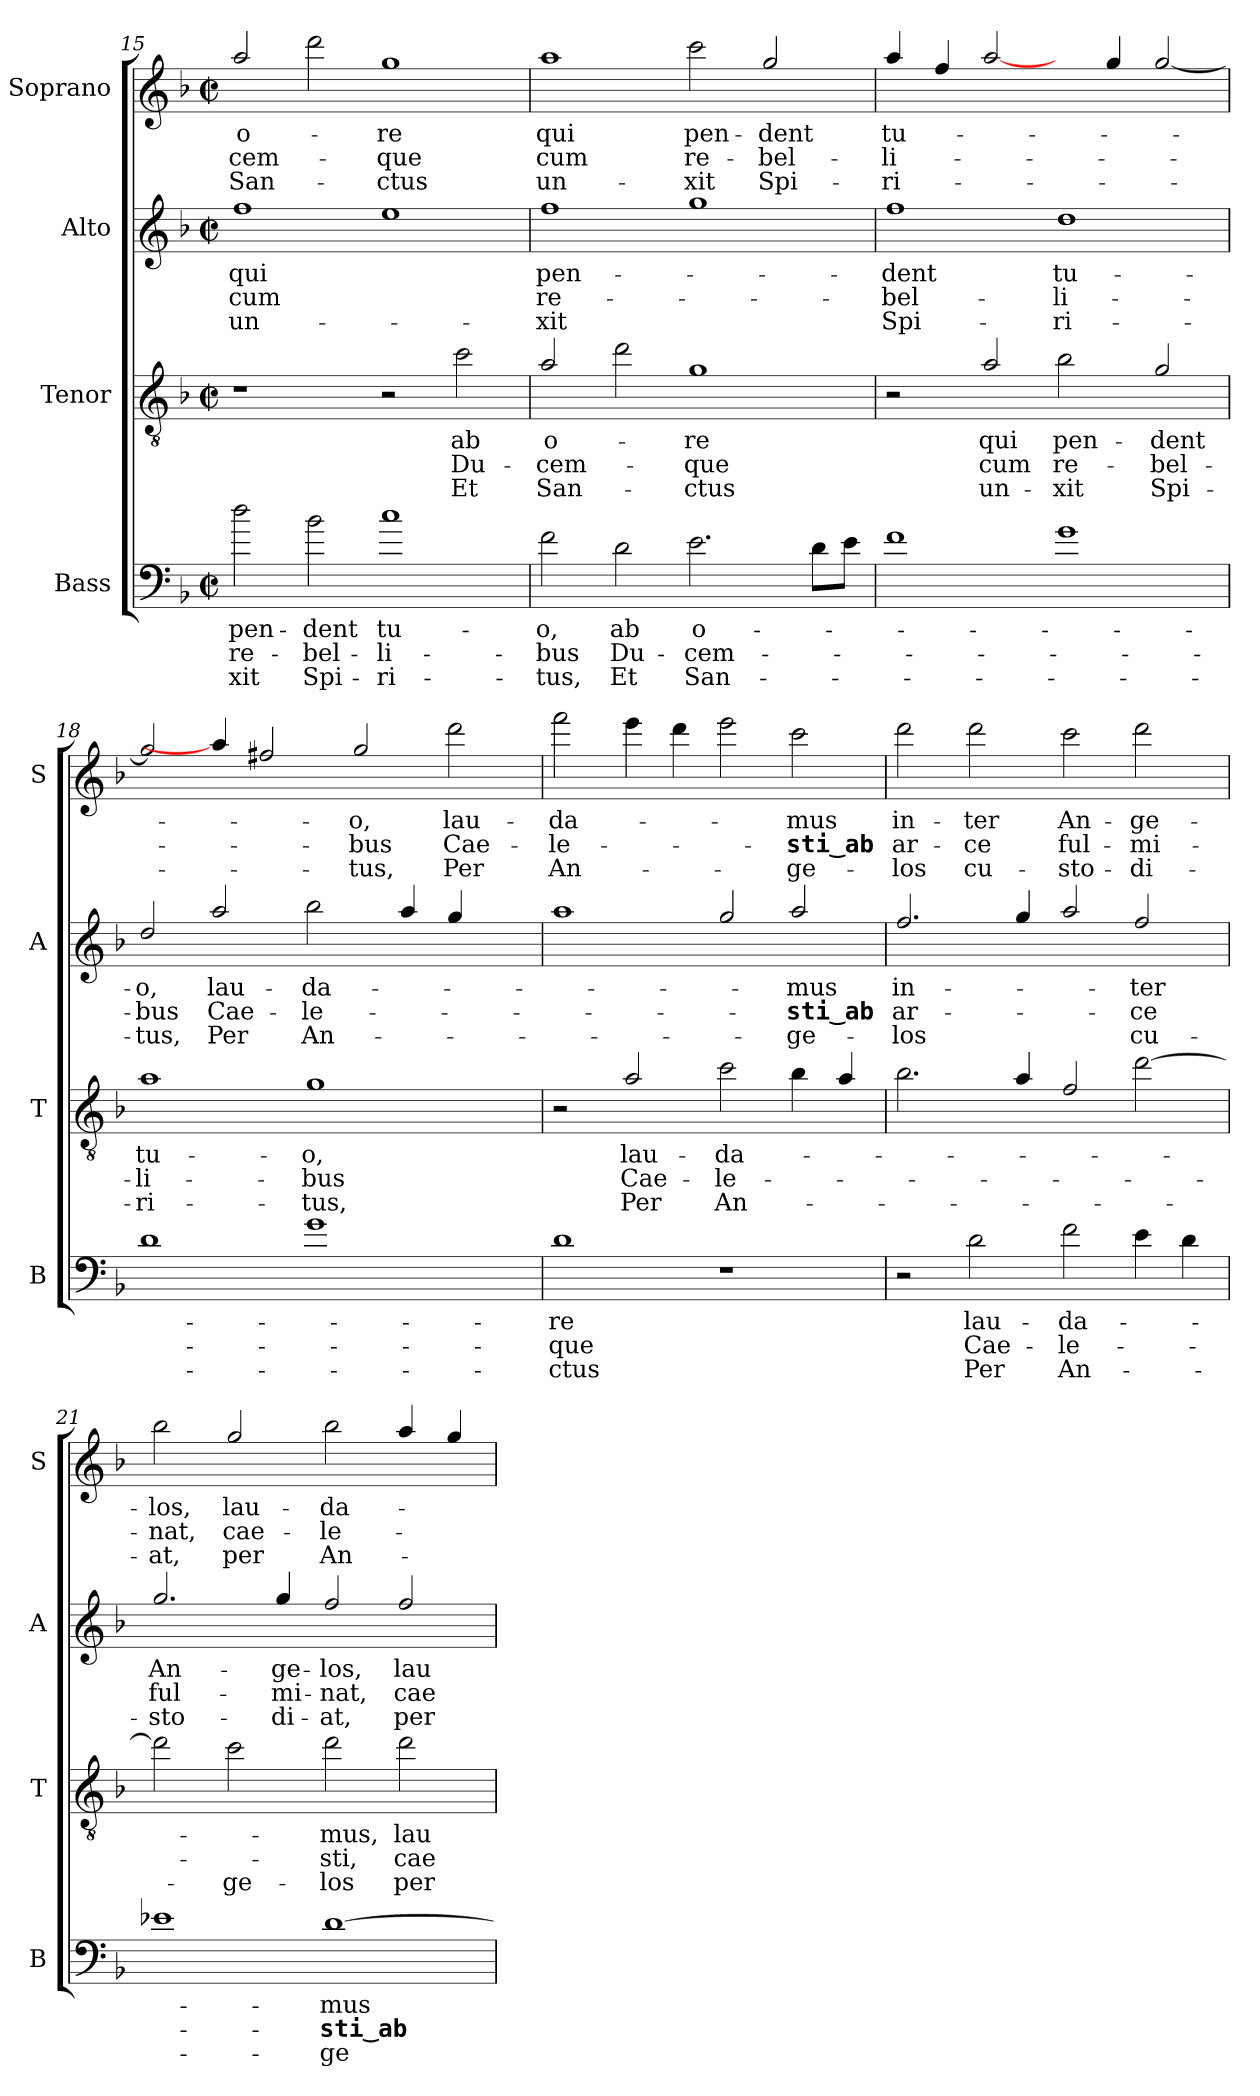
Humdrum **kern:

**kern	**text	**text	**text	**kern	**text	**text	**text	**kern	**text	**text	**text	**kern	**text	**text	**text
*part4	*part4	*part4	*part4	*part3	*part3	*part3	*part3	*part2	*part2	*part2	*part2	*part1	*part1	*part1	*part1
*staff4	*staff4	*staff4	*staff4	*staff3	*staff3	*staff3	*staff3	*staff2	*staff2	*staff2	*staff2	*staff1	*staff1	*staff1	*staff1
*I"Bass	*	*	*	*I"Tenor	*	*	*	*I"Alto	*	*	*	*I"Soprano	*	*	*
*I'B	*	*	*	*I'T	*	*	*	*I'A	*	*	*	*I'S	*	*	*
*clefF4	*	*	*	*clefGv2	*	*	*	*clefG2	*	*	*	*clefG2	*	*	*
*ITrd7c12	*	*	*	*ITrd7c12	*	*	*	*ITrd7c12	*	*	*	*ITrd7c12	*	*	*
*k[b-]	*	*	*	*k[b-]	*	*	*	*k[b-]	*	*	*	*k[b-]	*	*	*
*F:	*	*	*	*F:	*	*	*	*F:	*	*	*	*F:	*	*	*
*M2/2	*	*	*	*M2/2	*	*	*	*M2/2	*	*	*	*M2/2	*	*	*
*met(c|)	*	*	*	*met(c|)	*	*	*	*met(c|)	*	*	*	*met(c|)	*	*	*
=15	=15	=15	=15	=15	=15	=15	=15	=15	=15	=15	=15	=15	=15	=15	=15
!	!LO:LY:b	!LO:LY:b	!LO:LY:b	!	!	!	!	!	!LO:LY:b	!LO:LY:b	!LO:LY:b	!	!LO:LY:b	!LO:LY:b	!LO:LY:b
2d\	pen-	re-	-xit	1r	.	.	.	1f	qui	cum	un-	2a/	o-	-cem-	San-
!	!LO:LY:b	!LO:LY:b	!LO:LY:b	!	!	!	!	!	!	!	!	!	!	!	!
2B-\	-dent	-bel-	Spi-	.	.	.	.	.	.	.	.	2dd\	.	.	.
!	!LO:LY:b	!LO:LY:b	!LO:LY:b	!	!	!	!	!	!	!	!	!	!LO:LY:b	!LO:LY:b	!LO:LY:b
1c	tu-	-li-	-ri-	2r	.	.	.	1e	.	.	.	1g	-re	-que	-ctus
!	!	!	!	!	!LO:LY:b	!LO:LY:b	!LO:LY:b	!	!	!	!	!	!	!	!
.	.	.	.	2c\	ab	Du-	Et	.	.	.	.	.	.	.	.
!!LO:LB:g=z
=16	=16	=16	=16	=16	=16	=16	=16	=16	=16	=16	=16	=16	=16	=16	=16
!	!LO:LY:b	!LO:LY:b	!LO:LY:b	!	!LO:LY:b	!LO:LY:b	!LO:LY:b	!	!LO:LY:b	!LO:LY:b	!LO:LY:b	!	!LO:LY:b	!LO:LY:b	!LO:LY:b
2F\	-o,	-bus	-tus,	2A/	o-	-cem-	San-	1f	pen-	re-	-xit	1a	qui	cum	un-
!	!LO:LY:b	!LO:LY:b	!LO:LY:b	!	!	!	!	!	!	!	!	!	!	!	!
2D\	ab	Du-	Et	2d\	.	.	.	.	.	.	.	.	.	.	.
!	!LO:LY:b	!LO:LY:b	!LO:LY:b	!	!LO:LY:b	!LO:LY:b	!LO:LY:b	!	!	!	!	!	!LO:LY:b	!LO:LY:b	!LO:LY:b
2.E\	o-	-cem-	San-	1G	-re	-que	-ctus	1g	.	.	.	2cc\	pen-	re-	-xit
!	!	!	!	!	!	!	!	!	!	!	!	!	!LO:LY:b	!LO:LY:b	!LO:LY:b
.	.	.	.	.	.	.	.	.	.	.	.	2g/	-dent	-bel-	Spi-
8D\L	.	.	.	.	.	.	.	.	.	.	.	.	.	.	.
8E\J	.	.	.	.	.	.	.	.	.	.	.	.	.	.	.
=17	=17	=17	=17	=17	=17	=17	=17	=17	=17	=17	=17	=17	=17	=17	=17
!	!	!	!	!	!	!	!	!	!LO:LY:b	!LO:LY:b	!LO:LY:b	!	!LO:LY:b	!LO:LY:b	!LO:LY:b
1F	.	.	.	2r	.	.	.	1f	-dent	-bel-	Spi-	4a/	tu-	-li-	-ri-
.	.	.	.	.	.	.	.	.	.	.	.	4f/	.	.	.
!	!	!	!	!	!LO:LY:b	!LO:LY:b	!LO:LY:b	!	!	!	!	!	!	!	!
.	.	.	.	2A/	qui	cum	un-	.	.	.	.	[2a/	.	.	.
!	!	!	!	!	!LO:LY:b	!LO:LY:b	!LO:LY:b	!	!LO:LY:b	!LO:LY:b	!LO:LY:b	!	!	!	!
1G	.	.	.	2B-\	pen-	re-	-xit	1d	tu-	-li-	-ri-	4ryy	.	.	.
.	.	.	.	.	.	.	.	.	.	.	.	4g/	.	.	.
!	!	!	!	!	!LO:LY:b	!LO:LY:b	!LO:LY:b	!	!	!	!	!	!	!	!
.	.	.	.	2G/	-dent	-bel-	Spi-	.	.	.	.	[2g/	.	.	.
=18	=18	=18	=18	=18	=18	=18	=18	=18	=18	=18	=18	=18	=18	=18	=18
!	!	!	!	!	!LO:LY:b	!LO:LY:b	!LO:LY:b	!	!LO:LY:b	!LO:LY:b	!LO:LY:b	!	!	!	!
1D	.	.	.	1A	tu-	-li-	-ri-	2d/	-o,	-bus	-tus,	2g/]	.	.	.
!	!	!	!	!	!	!	!	!	!LO:LY:b	!LO:LY:b	!LO:LY:b	!	!	!	!
.	.	.	.	.	.	.	.	2a/	lau-	Cae-	Per	4a/]	.	.	.
.	.	.	.	.	.	.	.	.	.	.	.	2f#X/	.	.	.
!	!	!	!	!	!LO:LY:b	!LO:LY:b	!LO:LY:b	!	!LO:LY:b	!LO:LY:b	!LO:LY:b	!	!	!	!
1G	.	.	.	1G	-o,	-bus	-tus,	2b-\	-da-	-le-	An-	.	.	.	.
!	!	!	!	!	!	!	!	!	!	!	!	!	!LO:LY:b	!LO:LY:b	!LO:LY:b
.	.	.	.	.	.	.	.	.	.	.	.	2g/	-o,	-bus	-tus,
.	.	.	.	.	.	.	.	4a/	.	.	.	.	.	.	.
!	!	!	!	!	!	!	!	!	!	!	!	!	!LO:LY:b	!LO:LY:b	!LO:LY:b
.	.	.	.	.	.	.	.	4g/	.	.	.	2dd\	lau-	Cae-	Per
4ryy	.	.	.	4ryy	.	.	.	4ryy	.	.	.	.	.	.	.
=19	=19	=19	=19	=19	=19	=19	=19	=19	=19	=19	=19	=19	=19	=19	=19
!	!LO:LY:b	!LO:LY:b	!LO:LY:b	!	!	!	!	!	!	!	!	!	!LO:LY:b	!LO:LY:b	!LO:LY:b
1D	-re	-que	-ctus	2r	.	.	.	1a	.	.	.	2ff\	-da-	-le-	An-
!	!	!	!	!	!LO:LY:b	!LO:LY:b	!LO:LY:b	!	!	!	!	!	!	!	!
.	.	.	.	2A/	lau-	Cae-	Per	.	.	.	.	4ee\	.	.	.
.	.	.	.	.	.	.	.	.	.	.	.	4dd\	.	.	.
!	!	!	!	!	!LO:LY:b	!LO:LY:b	!LO:LY:b	!	!	!	!	!	!	!	!
1r	.	.	.	2c\	-da-	-le-	An-	2g/	.	.	.	2ee\	.	.	.
!	!	!	!	!	!	!	!	!	!LO:LY:b	!LO:LY:b	!LO:LY:b	!	!LO:LY:b	!LO:LY:b	!LO:LY:b
.	.	.	.	4B-\	.	.	.	2a/	-mus	-sti‿ab	-ge-	2cc\	-mus	-sti‿ab	-ge-
.	.	.	.	4A/	.	.	.	.	.	.	.	.	.	.	.
=20	=20	=20	=20	=20	=20	=20	=20	=20	=20	=20	=20	=20	=20	=20	=20
!	!	!	!	!	!	!	!	!	!LO:LY:b	!LO:LY:b	!LO:LY:b	!	!LO:LY:b	!LO:LY:b	!LO:LY:b
2r	.	.	.	2.B-\	.	.	.	2.f/	in-	ar-	-los	2dd\	in-	ar-	-los
!	!LO:LY:b	!LO:LY:b	!LO:LY:b	!	!	!	!	!	!	!	!	!	!LO:LY:b	!LO:LY:b	!LO:LY:b
2D\	lau-	Cae-	Per	.	.	.	.	.	.	.	.	2dd\	-ter	-ce	cu-
.	.	.	.	4A/	.	.	.	4g/	.	.	.	.	.	.	.
!	!LO:LY:b	!LO:LY:b	!LO:LY:b	!	!	!	!	!	!	!	!	!	!LO:LY:b	!LO:LY:b	!LO:LY:b
2F\	-da-	-le-	An-	2F/	.	.	.	2a/	.	.	.	2cc\	An-	ful-	-sto-
!	!	!	!	!	!	!	!	!	!LO:LY:b	!LO:LY:b	!LO:LY:b	!	!LO:LY:b	!LO:LY:b	!LO:LY:b
4E\	.	.	.	[2d\	.	.	.	2f/	-ter	-ce	cu-	2dd\	-ge-	-mi-	-di-
4D\	.	.	.	.	.	.	.	.	.	.	.	.	.	.	.
!!LO:LB:g=z
=21	=21	=21	=21	=21	=21	=21	=21	=21	=21	=21	=21	=21	=21	=21	=21
!	!	!	!	!	!	!	!	!	!LO:LY:b	!LO:LY:b	!LO:LY:b	!	!LO:LY:b	!LO:LY:b	!LO:LY:b
1E-X	.	.	.	2d\]	.	.	.	2.g/	An-	ful-	-sto-	2b-\	-los,	-nat,	-at,
!	!	!	!	!	!	!	!LO:LY:b	!	!	!	!	!	!LO:LY:b	!LO:LY:b	!LO:LY:b
.	.	.	.	2c\	.	.	-ge-	.	.	.	.	2g/	lau-	cae-	per
!	!	!	!	!	!	!	!	!	!LO:LY:b	!LO:LY:b	!LO:LY:b	!	!	!	!
.	.	.	.	.	.	.	.	4g/	-ge-	-mi-	-di-	.	.	.	.
!	!LO:LY:b	!LO:LY:b	!LO:LY:b	!	!LO:LY:b	!LO:LY:b	!LO:LY:b	!	!LO:LY:b	!LO:LY:b	!LO:LY:b	!	!LO:LY:b	!LO:LY:b	!LO:LY:b
[1D	-mus	-sti‿ab	-ge-	2d\	-mus,	-sti,	-los	2f/	-los,	-nat,	-at,	2b-\	-da-	-le-	An-
!	!	!	!	!	!LO:LY:b	!LO:LY:b	!LO:LY:b	!	!LO:LY:b	!LO:LY:b	!LO:LY:b	!	!	!	!
.	.	.	.	2d\	lau-	cae-	per	2f/	lau-	cae-	per	4a/	.	.	.
.	.	.	.	.	.	.	.	.	.	.	.	4g/	.	.	.
=	=	=	=	=	=	=	=	=	=	=	=	=	=	=	=
*-	*-	*-	*-	*-	*-	*-	*-	*-	*-	*-	*-	*-	*-	*-	*-
